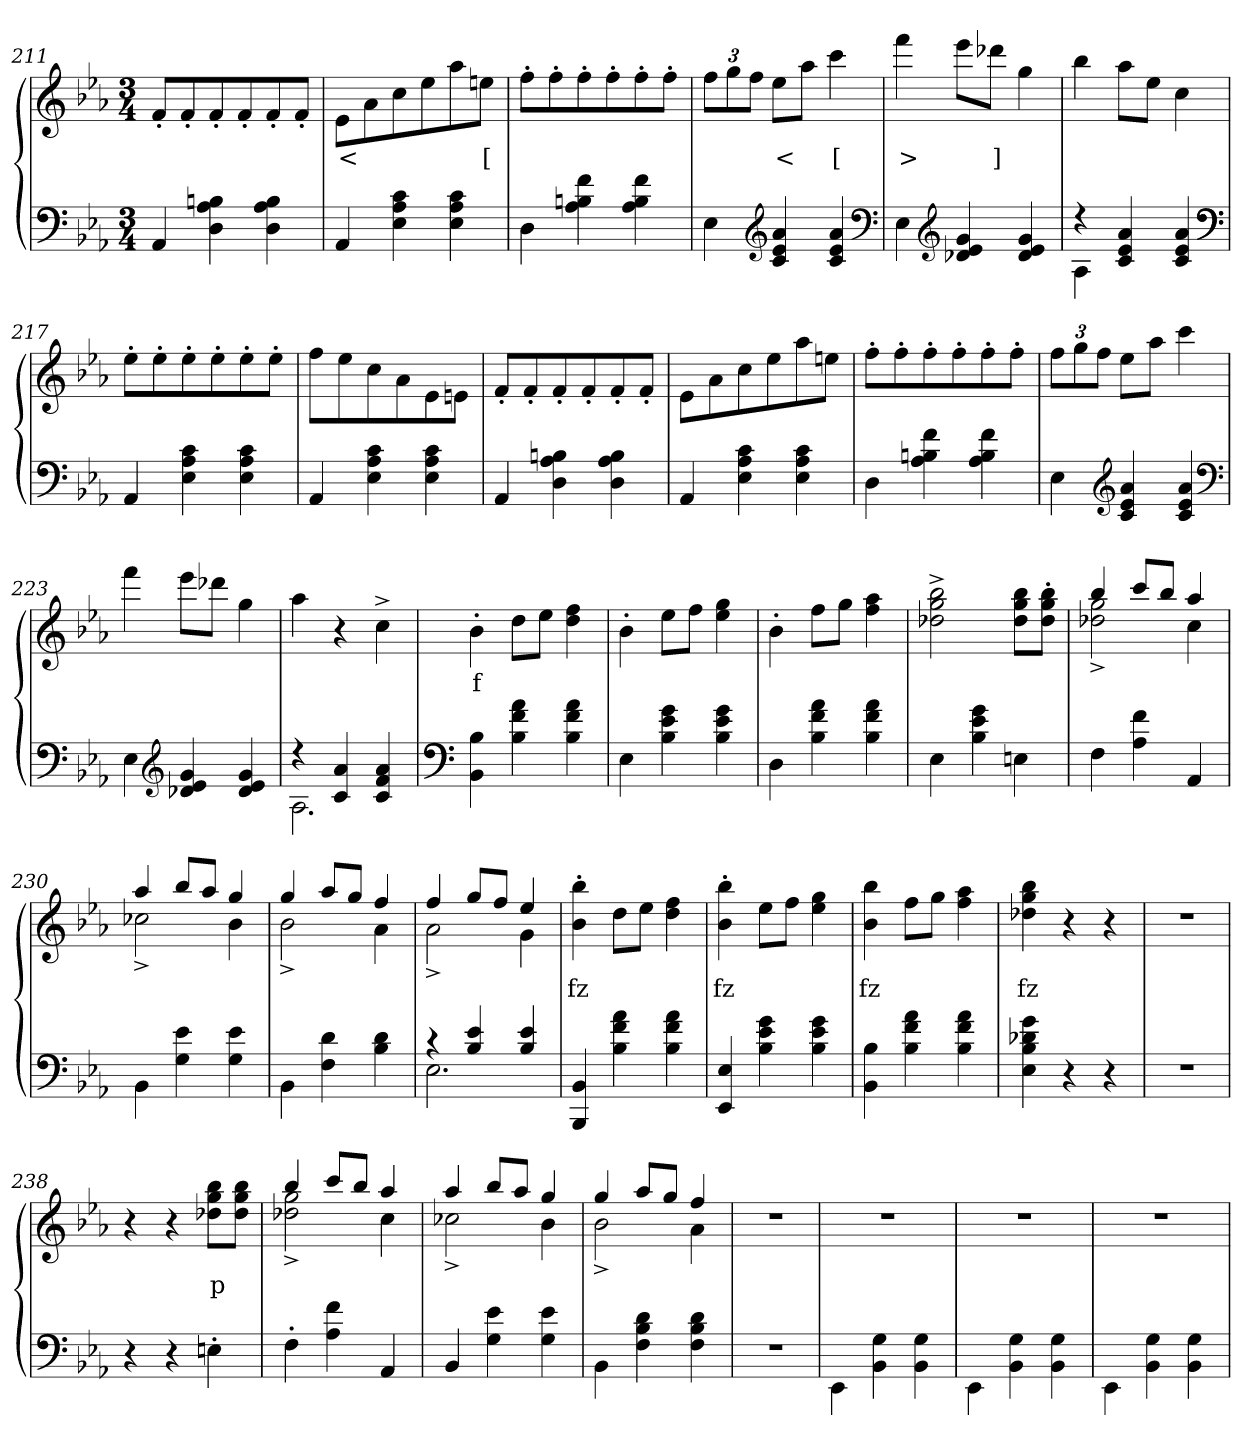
**kern	**kern	**text
*part2	*part1	*part1
*staff2	*staff1	*staff1
*clefF4	*clefG2	*
*k[b-e-a-]	*k[b-e-a-]	*
*M3/4	*M3/4	*
=211	=211	=211
4AA-	8f'>L	.
.	8f'>	.
4Bn 4A- 4D	8f'>	.
.	8f'>	.
4B 4A- 4D	8f'>	.
.	8f'>J	.
=212	=212	=212
4AA-	8e-L	<
.	8a-	.
4c 4A- 4E-	8cc	.
.	8ee-	.
4c 4A- 4E-	8aa-	.
.	8eenJ	[
=213	=213	=213
4D	8ff'>L	.
.	8ff'>	.
4f 4Bn 4A-	8ff'>	.
.	8ff'>	.
4f 4B 4A-	8ff'>	.
.	8ff'>J	.
=214	=214	=214
4E-	12ffL	.
.	12gg	.
.	12ffJ	.
*clefG2	*	*
4a- 4e- 4c	8ee-L	<
.	8aa-J	.
4a- 4e- 4c	4ccc	[
*clefF4	*	*
=215	=215	=215
4E-	4fff	>
*clefG2	*	*
4g 4e- 4d-X	8eee-L	.
.	8ddd-XJ	]
4g 4e- 4d-	4gg	.
=216	=216	=216
*^	*	*
4r	4A-	4bb-	.
4a- 4e- 4c	2ryy	8aa-L	.
.	.	8ee-J	.
4a- 4e- 4c	.	4cc	.
*v	*v	*	*
*clefF4	*	*
=217	=217	=217
4AA-	8ee-'>L	.
.	8ee-'>	.
4c 4A- 4E-	8ee-'>	.
.	8ee-'>	.
4c 4A- 4E-	8ee-'>	.
.	8ee-'>J	.
=218	=218	=218
4AA-	8ff\L	.
.	8ee-	.
4c 4A- 4E-	8cc	.
.	8a-	.
4c 4A- 4E-	8e-	.
.	8enJ	.
=219	=219	=219
4AA-	8f'>L	.
.	8f'>	.
4Bn 4A- 4D	8f'>	.
.	8f'>	.
4B 4A- 4D	8f'>	.
.	8f'>J	.
=220	=220	=220
4AA-	8e-L	.
.	8a-	.
4c 4A- 4E-	8cc	.
.	8ee-	.
4c 4A- 4E-	8aa-	.
.	8eenJ	.
=221	=221	=221
4D	8ff'>L	.
.	8ff'>	.
4f 4Bn 4A-	8ff'>	.
.	8ff'>	.
4f 4B 4A-	8ff'>	.
.	8ff'>J	.
=222	=222	=222
4E-	12ffL	.
.	12gg	.
.	12ffJ	.
*clefG2	*	*
4a- 4e- 4c	8ee-L	.
.	8aa-J	.
4a- 4e- 4c	4ccc	.
*clefF4	*	*
=223	=223	=223
4E-	4fff	.
*clefG2	*	*
4g 4e- 4d-X	8eee-L	.
.	8ddd-XJ	.
4g 4e- 4d-	4gg	.
=224	=224	=224
*^	*	*
4r	2.A-	4aa-	.
4a- 4c	.	4r	.
4a- 4f 4c	.	4cc^>	.
*v	*v	*	*
=225	=225	=225
*clefF4	*	*
4B- 4BB-	4b-'>	f
4a- 4f 4B-	8ddL	.
.	8ee-J	.
4a- 4f 4B-	4ff 4dd	.
=226	=226	=226
4E-	4b-'>	.
4g 4e- 4B-	8ee-L	.
.	8ffJ	.
4g 4e- 4B-	4gg 4ee-	.
=227	=227	=227
4D	4b-'>	.
4a- 4f 4B-	8ffL	.
.	8ggJ	.
4a- 4f 4B-	4aa- 4ff	.
=228	=228	=228
4E-	2bb-^> 2gg^> 2dd-X^>	.
4g 4e- 4B-	.	.
4En	8bb- 8gg 8dd-L	.
.	8bb-'> 8gg'> 8dd-'>J	.
=229	=229	=229
*	*^	*
4F	4bb-	2gg^> 2dd-X^>	.
4f 4A-	8cccL	.	.
.	8bb-J	.	.
4AA-	4aa-	4cc	.
=230	=230	=230	=230
4BB-\	4aa-	2cc-X^>	.
4e- 4G	8bb-L	.	.
.	8aa-J	.	.
4e- 4G	4gg	4b-	.
=231	=231	=231	=231
4BB-\	4gg	2b-^>	.
4d 4F	8aa-L	.	.
.	8ggJ	.	.
4d 4B-	4ff	4a-	.
=232	=232	=232	=232
*^	*	*	*
4r	2.E-	4ff	2a-^>	.
4e- 4B-	.	8ggL	.	.
.	.	8ffJ	.	.
4e- 4B-	.	4ee-	4g	.
*v	*v	*	*	*
*	*v	*v	*
=233	=233	=233
4BB- 4BBB-	4bb-'> 4b-'>	fz
4a- 4f 4B-	8ddL	.
.	8ee-J	.
4a- 4f 4B-	4ff 4dd	.
=234	=234	=234
4E- 4EE-	4bb-'> 4b-'>	fz
4g 4e- 4B-	8ee-L	.
.	8ffJ	.
4g 4e- 4B-	4gg 4ee-	.
=235	=235	=235
4B- 4BB-	4bb- 4b-	fz
4a- 4f 4B-	8ffL	.
.	8ggJ	.
4a- 4f 4B-	4aa- 4ff	.
=236	=236	=236
4g 4d-X 4B- 4E-	4bb- 4gg 4dd-X	fz
4r	4r	.
4r	4r	.
=237	=237	=237
2.r	2.r	.
=238	=238	=238
4r	4r	.
4r	4r	.
4En'>	8bb- 8gg 8dd-XL	p
.	8bb- 8gg 8dd-J	.
=239	=239	=239
*	*^	*
4F'>	4bb-	2gg^> 2dd-X^>	.
4f 4A-	8cccL	.	.
.	8bb-J	.	.
4AA-	4aa-	4cc	.
=240	=240	=240	=240
4BB-	4aa-	2cc-X^>	.
4e- 4G	8bb-L	.	.
.	8aa-J	.	.
4e- 4G	4gg	4b-	.
=241	=241	=241	=241
4BB-\	4gg	2b-^>	.
4d 4B- 4F	8aa-L	.	.
.	8ggJ	.	.
4d 4B- 4F	4ff	4a-	.
*	*v	*v	*
=242	=242	=242
2.r	2.r	.
=243	=243	=243
4EE-\	2.r	p
4G 4BB-	.	.
4G 4BB-	.	.
=244	=244	=244
4EE-\	2.r	.
4G 4BB-	.	.
4G 4BB-	.	.
=245	=245	=245
4EE-\	2.r	.
4G 4BB-	.	.
4G 4BB-	.	.
=	=	=
*-	*-	*-
